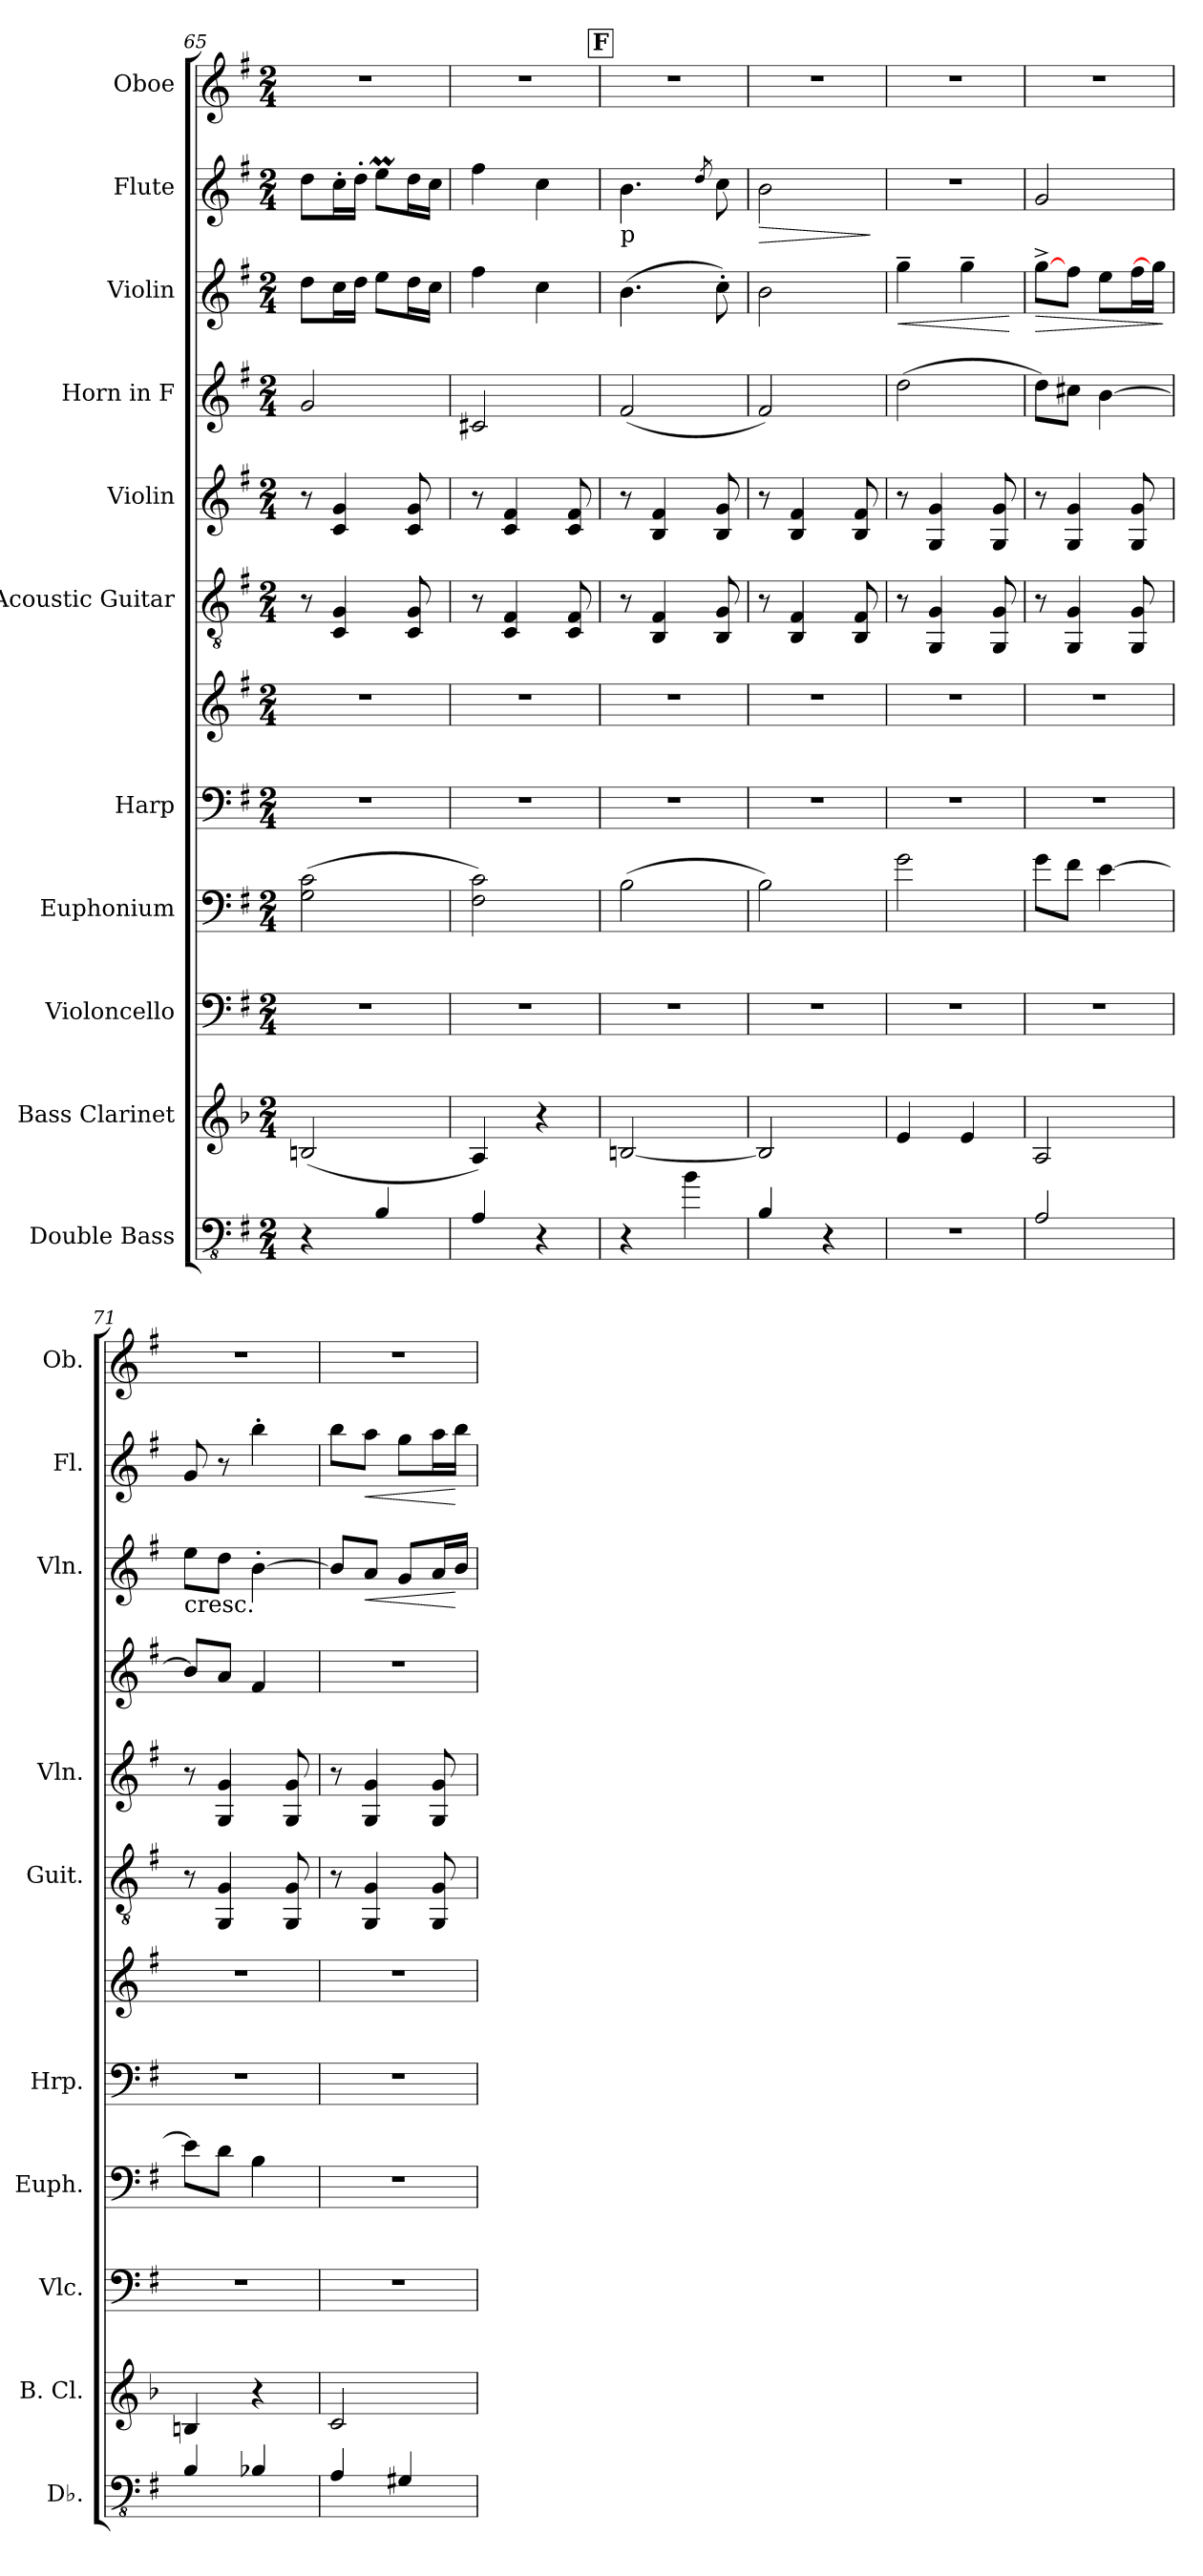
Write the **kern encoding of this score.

**kern	**kern	**kern	**kern	**kern	**kern	**kern	**kern	**kern	**kern	**dynam	**kern	**dynam	**kern
*part11	*part10	*part9	*part8	*part7	*part7	*part6	*part5	*part4	*part3	*part3	*part2	*part2	*part1
*staff12	*staff11	*staff10	*staff9	*staff8	*staff7	*staff6	*staff5	*staff4	*staff3	*staff3	*staff2	*staff2	*staff1
*I"Double Bass	*I"Bass Clarinet	*I"Violoncello	*I"Euphonium	*I"Harp	*	*I"Acoustic Guitar	*I"Violin	*I"Horn in F	*I"Violin	*	*I"Flute	*	*I"Oboe
*I'Db.	*I'B. Cl.	*I'Vlc.	*I'Euph.	*I'Hrp.	*	*I'Guit.	*I'Vln.	*	*I'Vln.	*	*I'Fl.	*	*I'Ob.
*clefFv4	*clefG2	*clefF4	*clefF4	*clefF4	*clefG2	*clefGv2	*clefG2	*clefG2	*clefG2	*	*clefG2	*	*clefG2
*ITrd7c12	*ITrd8c14	*	*	*	*	*	*	*ITrd4c7	*	*	*	*	*
*k[f#]	*k[b-]	*k[f#]	*k[f#]	*k[f#]	*k[f#]	*k[f#]	*k[f#]	*k[]	*k[f#]	*	*k[f#]	*	*k[f#]
*M2/4	*M2/4	*M2/4	*M2/4	*M2/4	*M2/4	*M2/4	*M2/4	*M2/4	*M2/4	*	*M2/4	*	*M2/4
=65	=65	=65	=65	=65	=65	=65	=65	=65	=65	=65	=65	=65	=65
4r	(2BBn/	2r	(2G\ 2c\	2r	2r	8r	8r	2c/	8dd\L	.	8dd\L	.	2r
.	.	.	.	.	.	4C/ 4G/	4c/ 4g/	.	16cc\L	.	16cc'\L	.	.
.	.	.	.	.	.	.	.	.	16dd\JJ	.	16dd'\JJ	.	.
4BBB/	.	.	.	.	.	.	.	.	8ee\L	.	8eeM\L	.	.
.	.	.	.	.	.	8C/ 8G/	8c/ 8g/	.	16dd\L	.	16dd\L	.	.
.	.	.	.	.	.	.	.	.	16cc\JJ	.	16cc\JJ	.	.
=66	=66	=66	=66	=66	=66	=66	=66	=66	=66	=66	=66	=66	=66
4AAA/	4AA/)	2r	2F#\ 2c\)	2r	2r	8r	8r	2F#X/	4ff#\	.	4ff#\	.	2r
.	.	.	.	.	.	4C/ 4F#/	4c/ 4f#/	.	.	.	.	.	.
4r	4r	.	.	.	.	.	.	.	4cc\	.	4cc\	.	.
.	.	.	.	.	.	8C/ 8F#/	8c/ 8f#/	.	.	.	.	.	.
!!LO:REH:place=s1:a:B:fs=14:t=F
=67	=67	=67	=67	=67	=67	=67	=67	=67	=67	=67	=67	=67	=67
!	!	!	!	!	!	!	!	!	!	!	!LO:TX:b:t=p	!	!
4r	[2BBn/	2r	(2B\	2r	2r	8r	8r	(2B/	(>4.b\	.	4.b\	.	2r
.	.	.	.	.	.	4BB/ 4F#/	4B/ 4f#/	.	.	.	.	.	.
4BB\	.	.	.	.	.	.	.	.	.	.	.	.	.
.	.	.	.	.	.	.	.	.	.	.	8qdd/	.	.
.	.	.	.	.	.	8BB/ 8G/	8B/ 8g/	.	8cc'\)	.	8cc\	.	.
!!LO:LB:g=z
=68	=68	=68	=68	=68	=68	=68	=68	=68	=68	=68	=68	=68	=68
!	!	!	!	!	!	!	!	!	!	!	!	!LO:HP:b	!
4BBB/	2BB/]	2r	2B\)	2r	2r	8r	8r	2B/)	2b\	.	2b\	>	2r
.	.	.	.	.	.	4BB/ 4F#/	4B/ 4f#/	.	.	.	.	.	.
4r	.	.	.	.	.	.	.	.	.	.	.	.	.
.	.	.	.	.	.	8BB/ 8F#/	8B/ 8f#/	.	.	.	.	.	.
.	.	.	.	.	.	.	.	.	.	.	.	]	.
=69	=69	=69	=69	=69	=69	=69	=69	=69	=69	=69	=69	=69	=69
!	!	!	!	!	!	!	!	!	!	!LO:HP:b	!	!	!
2r	4E/	2r	2g\	2r	2r	8r	8r	(2g\	4gg~\	<	2r	.	2r
.	.	.	.	.	.	4GG/ 4G/	4G/ 4g/	.	.	.	.	.	.
.	4E/	.	.	.	.	.	.	.	4gg~\	.	.	.	.
.	.	.	.	.	.	8GG/ 8G/	8G/ 8g/	.	.	.	.	.	.
.	.	.	.	.	.	.	.	.	.	[	.	.	.
=70	=70	=70	=70	=70	=70	=70	=70	=70	=70	=70	=70	=70	=70
!	!	!	!	!	!	!	!	!	!	!LO:HP:b	!	!	!
2AAA/	2AA/	2r	8g\L	2r	2r	8r	8r	8g\L)	[8gg^\L	>	2g/	.	2r
.	.	.	8f#\J	.	.	4GG/ 4G/	4G/ 4g/	8f#X\J	8ff#\J	.	.	.	.
.	.	.	[4e\	.	.	.	.	[4e\	8ee\L	.	.	.	.
.	.	.	.	.	.	8GG/ 8G/	8G/ 8g/	.	16ff#\L	.	.	.	.
.	.	.	.	.	.	.	.	.	16gg\JJ]	.	.	.	.
.	.	.	.	.	.	.	.	.	.	]	.	.	.
=71	=71	=71	=71	=71	=71	=71	=71	=71	=71	=71	=71	=71	=71
!	!	!	!	!	!	!	!	!	!LO:TX:b:t=cresc.	!	!	!	!
4BBB/	4BBn/	2r	8e\L]	2r	2r	8r	8r	8e/L]	8ee\L	.	8g/	.	2r
.	.	.	8d\J	.	.	4GG/ 4G/	4G/ 4g/	8d/J	8dd\J	.	8r	.	.
4BBB-X/	4r	.	4B\	.	.	.	.	4B/	[4b'\	.	4bb'\	.	.
.	.	.	.	.	.	8GG/ 8G/	8G/ 8g/	.	.	.	.	.	.
=72	=72	=72	=72	=72	=72	=72	=72	=72	=72	=72	=72	=72	=72
4AAA/	2C/	2r	2r	2r	2r	8r	8r	2r	8b/L]	.	8bb\L	.	2r
!	!	!	!	!	!	!	!	!	!	!LO:HP:b	!	!LO:HP:b	!
.	.	.	.	.	.	4GG/ 4G/	4G/ 4g/	.	8a/J	<	8aa\J	<	.
4GGG#X/	.	.	.	.	.	.	.	.	8g/L	.	8gg\L	.	.
.	.	.	.	.	.	8GG/ 8G/	8G/ 8g/	.	16a/L	.	16aa\L	.	.
.	.	.	.	.	.	.	.	.	16b/JJ	[	16bb\JJ	[	.
=	=	=	=	=	=	=	=	=	=	=	=	=	=
*-	*-	*-	*-	*-	*-	*-	*-	*-	*-	*-	*-	*-	*-
